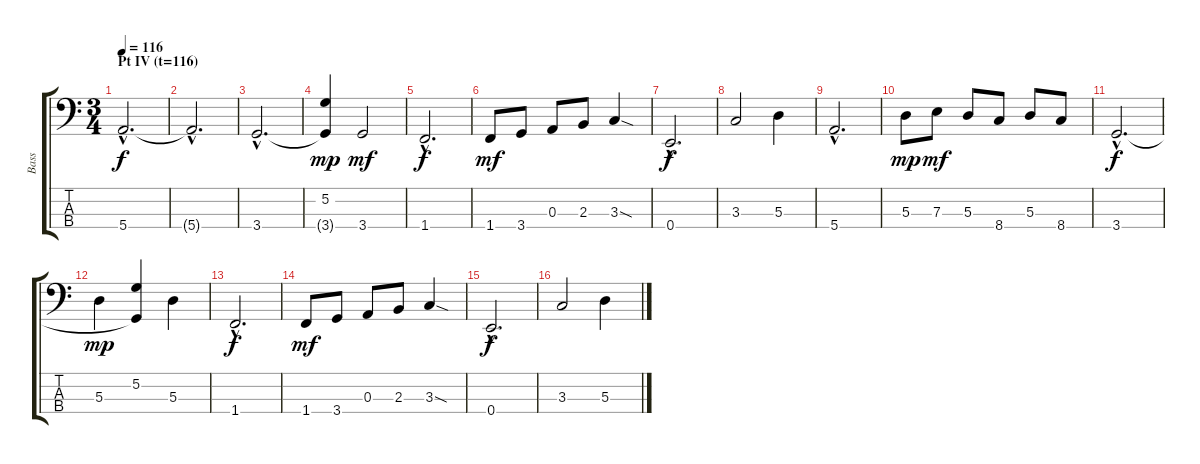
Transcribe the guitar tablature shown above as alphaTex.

\track ("Bass" "Bass") {instrument acousticbass}
\staff {score tabs}
\tuning (G2 D2 A1 E1) {hide}
\ts (3 4)
\section ("" "Pt IV (t=116)")
\tempo 116
\clef f4
\ks c
5.4{hac}.2{d dy f} |
5.4{hac t}.2{d} |
3.4{hac}.2{d} |
(5.2 3.4{t}).4{dy mp} 3.4.2{dy mf} |
1.4{hac}.2{d dy f} |
1.4.8{dy mf} 3.4.8 0.3.8 2.3.8 3.3{sod}.4 |
0.4{hac}.2{d dy f} |
3.3.2 5.3.4 |
5.4{hac}.2{d} |
5.3.8{dy mp} 7.3.8{dy mf} 5.3.8 8.4.8 5.3.8 8.4.8 |
3.4{hac}.2{d dy f} |
5.3.4{dy mp} (5.2 3.4{t}).4 5.3.4 |
1.4{hac}.2{d dy f} |
1.4.8{dy mf} 3.4.8 0.3.8 2.3.8 3.3{sod}.4 |
0.4{hac}.2{d dy f} |
3.3.2 5.3.4
